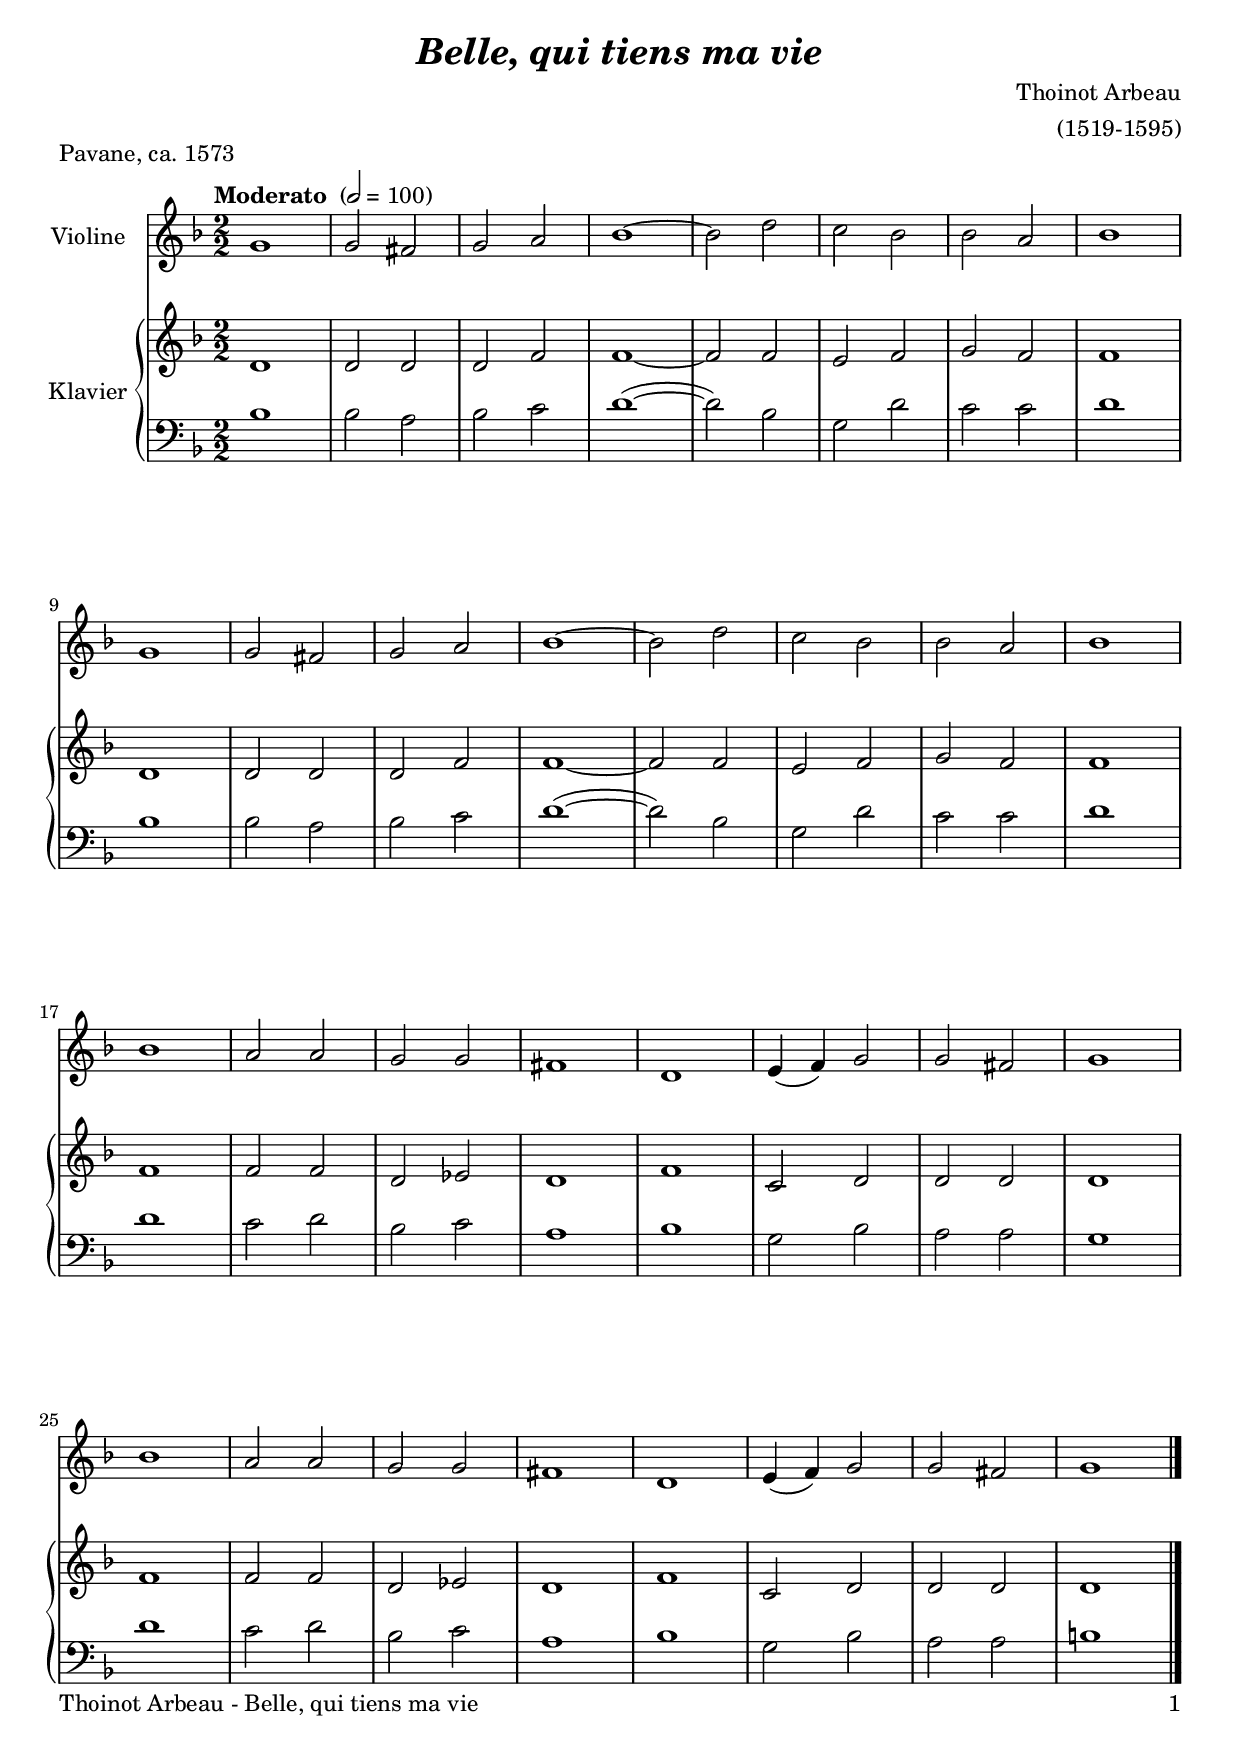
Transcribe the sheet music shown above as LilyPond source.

\version "2.20.2"
%\include "deutsch.ly"

%#(set-global-staff-size 22)

\header {
  title     = \markup \bold \italic "Belle, qui tiens ma vie"
  composer = "Thoinot Arbeau"
  arranger = "(1519-1595)"
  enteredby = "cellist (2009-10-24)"
  piece     = "Pavane, ca. 1573"
}

voiceconsts = {
  \key d \minor
  \time 2/2
  \clef "treble"
  \numericTimeSignature
  \compressEmptyMeasures
  % Set default beaming for all staves
%  \set Timing.beamExceptions = #'()
%  \set Timing.baseMoment     = #(ly:make-moment 1 4)
%  \set Timing.beatStructure  = #'(1 1 1)
  \tempo "Moderato " 2=100
}

mist = "string ensemble 1"
mikl = "acoustic grand"

va = {
  \voiceconsts
 #(set-accidental-style 'modern-cautionary)
% r1  |  % 1
% r1  |  % 2
 g'1 |  % 3
 g'2 fis'2 |  % 4
 g'2 a'2 |  % 5
 bes'1 ~  |  % 6
 bes'2 d''2 |  % 7
 c''2 bes'2 |  % 8
 bes'2 a'2 |  % 9
 bes'1 |  % 10
 g'1 |  % 11
 g'2 fis'2 |  % 12
 g'2 a'2 |  % 13
 bes'1 ~  |  % 14
 bes'2 d''2 |  % 15
 c''2 bes'2 |  % 16
 bes'2 a'2 |  % 17
 bes'1 |  % 18
 bes'1 |  % 19
 a'2 a'2 |  % 20
 g'2 g'2 |  % 21
 fis'1 |  % 22
 d'1 |  % 23
 e'4 (  f'4 )  g'2 |  % 24
 g'2 fis'2 |  % 25
 g'1 |  % 26
 bes'1 |  % 27
 a'2 a'2 |  % 28
 g'2 g'2 |  % 29
 fis'1 |  % 30
 d'1 |  % 31
 e'4 (  f'4 )  g'2 |  % 32
 g'2 fis'2 |  % 33
 g'1 \bar "|."  % 34
}

vb = {
  \voiceconsts
 #(set-accidental-style 'modern-cautionary)
% r1  |  % 1
% r1  |  % 2
 d'1 |  % 3
 d'2 d'2 |  % 4
 d'2 f'2 |  % 5
 f'1 ~  |  % 6
 f'2 f'2 |  % 7
 e'2 f'2 |  % 8
 g'2 f'2 |  % 9
 f'1 |  % 10
 d'1 |  % 11
 d'2 d'2 |  % 12
 d'2 f'2 |  % 13
 f'1 ~  |  % 14
 f'2 f'2 |  % 15
 e'2 f'2 |  % 16
 g'2 f'2 |  % 17
 f'1 |  % 18
 f'1 |  % 19
 f'2 f'2 |  % 20
 d'2 ees'2 |  % 21
 d'1 |  % 22
 f'1 |  % 23
 c'2 d'2 |  % 24
 d'2 d'2 |  % 25
 d'1 |  % 26
 f'1 |  % 27
 f'2 f'2 |  % 28
 d'2 ees'2 |  % 29
 d'1 |  % 30
 f'1 |  % 31
 c'2 d'2 |  % 32
 d'2 d'2 |  % 33
 d'1 \bar "|."  % 34
}

vc = {
  \voiceconsts
 #(set-accidental-style 'modern-cautionary)
 \clef bass
 
% r1  |  % 1
% r1  |  % 2
 bes1 |  % 3
 bes2 a2 |  % 4
 bes2 c'2 |  % 5
 d'1 ~  (  |  % 6
 d'2 )  bes2 |  % 7
 g2 d'2 |  % 8
 c'2 c'2 |  % 9
 d'1 |  % 10
 bes1 |  % 11
 bes2 a2 |  % 12
 bes2 c'2 |  % 13
 d'1 ~  (  |  % 14
 d'2 )  bes2 |  % 15
 g2 d'2 |  % 16
 c'2 c'2 |  % 17
 d'1 |  % 18
 d'1 |  % 19
 c'2 d'2 |  % 20
 bes2 c'2 |  % 21
 a1 |  % 22
 bes1 |  % 23
 g2 bes2 |  % 24
 a2 a2 |  % 25
 g1 |  % 26
 d'1 |  % 27
 c'2 d'2 |  % 28
 bes2 c'2 |  % 29
 a1 |  % 30
 bes1 |  % 31
 g2 bes2 |  % 32
 a2 a2 |  % 33
 b1 \bar "|."  % 34
}


music = <<
      \new Staff {
        \set Staff.midiInstrument = \mist
        \set Staff.instrumentName = \markup \center-column { "Violine" }
        \transpose d d { \va }
      }

      \new PianoStaff <<
        \set PianoStaff.midiInstrument = \mikl
        \set PianoStaff.instrumentName = \markup \center-column { "Klavier" }
        <<
          \new Staff {
            \transpose d d { \vb }
          }
%          \new Dynamics \vdy

          \new Staff {
            \transpose d d { \vc }
          }
        >>
     >>
>>


\book {
   \paper {
    print-page-number = ##t
    print-first-page-number = ##t
    ragged-last-bottom = ##f
    oddHeaderMarkup = \markup \null
    evenHeaderMarkup = \markup \null
    oddFooterMarkup = \markup {
      \fill-line {
        \on-the-fly #print-page-number-check-first
        "Thoinot Arbeau - Belle, qui tiens ma vie" \fromproperty #'page:page-number-string
      }
    }
    evenFooterMarkup = \oddFooterMarkup
  } \score {
    \music
    \layout {}
  }

  \score {
    \unfoldRepeats \music

    \midi {
      \context {
        \Score
      }
    }
  }
}